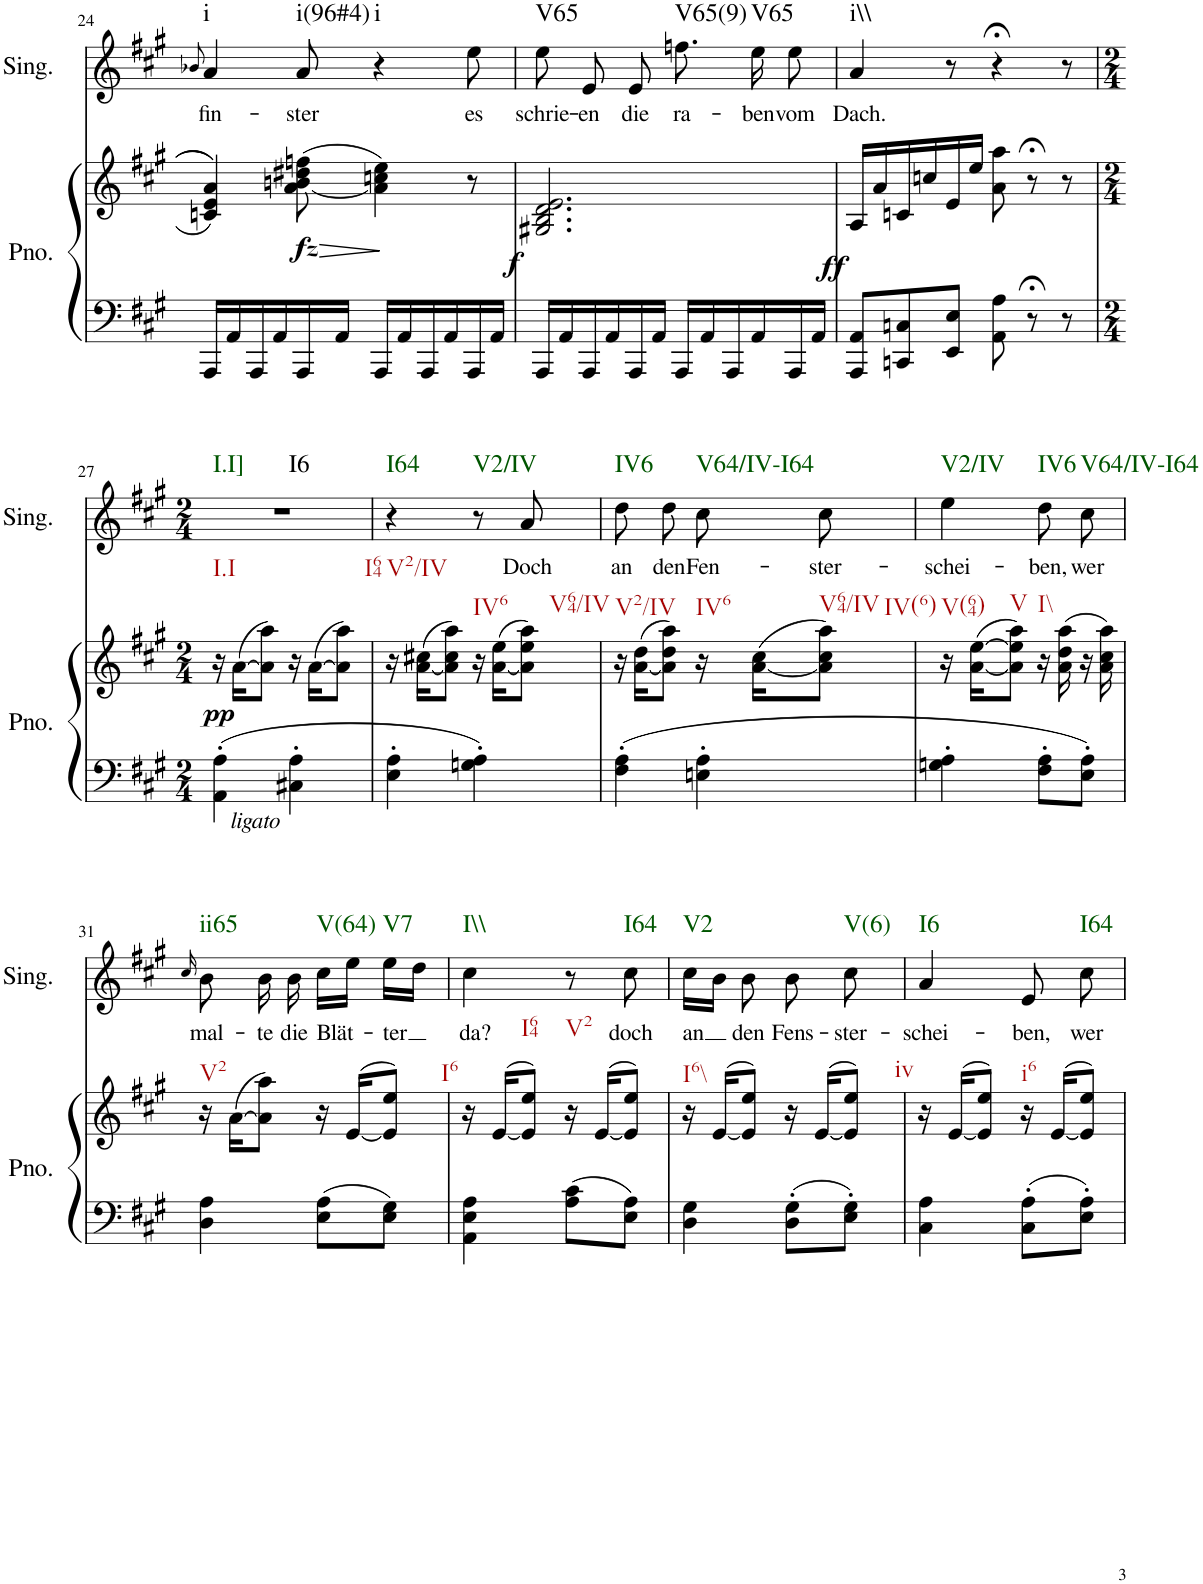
**kern	**kern	**dynam	**kern	**text	**harte
*part2	*part2	*part2	*part1	*part1	*part1
*staff3	*staff2	*staff2/3	*staff1	*staff1	*
*I"Pianoforte	*	*	*I"Singstimme	*	*
*I'Pno.	*	*	*I'Sing.	*	*
!!LO:PB:g=z
*clefF4	*clefG2	*	*clefG2	*	*
*k[f#c#g#]	*k[f#c#g#]	*	*k[f#c#g#]	*	*
*M6/8	*M6/8	*	*M6/8	*	*
=24	=24	=24	=24	=24	=24
.	.	.	8qb-X/	.	.
!	!	!	!	!LO:LY:b	!LO:H:kt=i
16AAA/LL	4cn/ 4e/ 4a/	.	4a/	fin-	N
16AA/	.	.	.	.	.
16AAA/	.	.	.	.	.
16AA/	.	.	.	.	.
!	!	!LO:HP:b	!	!LO:LY:b	!
!	!	!LO:DY:n=1:b	!	!	!LO:H:kt=i(96#4)
16AAA/	(>[8a\ 8bn\ 8dd#X\ 8ffn\	> fz	8a/	-ster	N
16AA/JJ	.	.	.	.	.
!	!	!	!	!	!LO:H:kt=i
16AAA/LL	4a\] 4ccn\ 4ee\)	]	4r	.	N
16AA/	.	.	.	.	.
16AAA/	.	.	.	.	.
16AA/	.	.	.	.	.
!	!	!	!	!LO:LY:b	!
16AAA/	8r	.	8ee\	es	.
16AA/JJ	.	.	.	.	.
=25	=25	=25	=25	=25	=25
!	!	!LO:DY:a=2	!	!LO:LY:b	!LO:H:kt=V65
16AAA/LL	2.G#X/ 2.B/ 2.d/ 2.e/	f	8ee\	schrie-	N
16AA/	.	.	.	.	.
!	!	!	!	!LO:LY:b	!
16AAA/	.	.	8e/	-en	.
16AA/	.	.	.	.	.
!	!	!	!	!LO:LY:b	!
16AAA/	.	.	8e/	die	.
16AA/JJ	.	.	.	.	.
!	!	!	!	!LO:LY:b	!LO:H:kt=V65(9)
16AAA/LL	.	.	8.ffn\	ra-	N
16AA/	.	.	.	.	.
16AAA/	.	.	.	.	.
!	!	!	!	!LO:LY:b	!LO:H:kt=V65
16AA/	.	.	16ee\	-ben	N
!	!	!	!	!LO:LY:b	!
16AAA/	.	.	8ee\	vom	.
16AA/JJ	.	.	.	.	.
=26	=26	=26	=26	=26	=26
!	!	!LO:DY:a=2	!	!LO:LY:b	!LO:H:kt=i\\
8AAA/ 8AA/L	16A/LL	ff	4a/	Dach.	N
.	16a/	.	.	.	.
8CCn/ 8Cn/	16cn/	.	.	.	.
.	16ccn/	.	.	.	.
8EE/ 8E/J	16e/	.	8r	.	.
.	16ee/JJ	.	.	.	.
8AA\ 8A\	8a\ 8aa\	.	4r;<	.	.
8r;<	8r;<	.	.	.	.
8r	8r	.	8r	.	.
!!LO:LB:g=z
=27	=27	=27	=27	=27	=27
*M2/4	*M2/4	*	*M2/4	*	*
!LO:TX:b:i:t=ligato	!	!	!	!	!
!	!	!LO:DY:b	!	!	!LO:H:n=1:kt=I.I]
!	!	!	!	!	!LO:H:n=2:kt=I6
4AA\' 4A\'	16r	pp	2r	.	N N
.	(>[16a\KL	.	.	.	.
.	8a\] 8aa\J)	.	.	.	.
4C#X\' 4A\'	16r	.	.	.	.
.	(>[16a\KL	.	.	.	.
.	8a\] 8aa\J)	.	.	.	.
=28	=28	=28	=28	=28	=28
!	!	!	!	!	!LO:H:kt=I64
4E\' 4A\'	16r	.	4r	.	N
.	(>[16a\ 16cc#X\KL	.	.	.	.
.	8a\] 8cc#\ 8aa\J)	.	.	.	.
!	!	!	!	!	!LO:H:kt=V2/IV
4Gn\' 4A\'	16r	.	8r	.	N
.	(>[16a\ 16ee\KL	.	.	.	.
!	!	!	!	!LO:LY:b	!
.	8a\] 8ee\ 8aa\J)	.	8a/	Doch	.
=29	=29	=29	=29	=29	=29
!	!	!	!	!LO:LY:b	!LO:H:kt=IV6
4F#\' 4A\'	16r	.	8dd\	an	N
.	(>[16a\ 16dd\KL	.	.	.	.
!	!	!	!	!LO:LY:b	!
.	8a\] 8dd\ 8aa\J)	.	8dd\	den	.
!	!	!	!	!LO:LY:b	!LO:H:kt=V64/IV-I64
4En\' 4A\'	16r	.	8cc#\	Fen-	N
.	(>[16a\ 16cc#\KL	.	.	.	.
!	!	!	!	!LO:LY:b	!
.	8a\] 8cc#\ 8aa\J)	.	8cc#\	-ster-	.
=30	=30	=30	=30	=30	=30
!	!	!	!	!LO:LY:b	!LO:H:kt=V2/IV
4Gn\' 4A\'	16r	.	4ee\	-schei-	N
.	(>[16a\ [16ee\KL	.	.	.	.
.	8a\] 8ee\] 8aa\J)	.	.	.	.
!	!	!	!	!LO:LY:b	!LO:H:kt=IV6
8F#\' 8A\'L	16r	.	8dd\	-ben,	N
.	(16a\ 16dd\ 16aa\	.	.	.	.
!	!	!	!	!LO:LY:b	!LO:H:kt=V64/IV-I64
8E\' 8A\'J	16r	.	8cc#\	wer	N
.	16a\ 16cc#\ 16aa\)	.	.	.	.
!!LO:LB:g=z
=31	=31	=31	=31	=31	=31
.	.	.	16qcc#/	.	.
!	!	!	!	!LO:LY:b	!LO:H:kt=ii65
4D\ 4A\	16r	.	8b\	mal-	N
.	(>[16a\KL	.	.	.	.
!	!	!	!	!LO:LY:b	!
.	8a\] 8aa\J)	.	16b\	-te	.
!	!	!	!	!LO:LY:b	!
.	.	.	16b\	die	.
!	!	!	!	!LO:LY:b	!LO:H:kt=V(64)
8E\ 8A\L	16r	.	16cc#\LL	Blät-	N
.	(>[16e/KL	.	16ee\JJ	.	.
!	!	!	!	!LO:LY:b	!LO:H:kt=V7
8E\ 8G#\J	8e/] 8ee/J)	.	16ee\LL	-ter	N
.	.	.	16dd\JJ	.	.
=32	=32	=32	=32	=32	=32
!	!	!	!	!LO:LY:b	!LO:H:kt=I\\
4AA\ 4E\ 4A\	16r	.	4cc#\	da?	N
.	(>[16e/KL	.	.	.	.
.	8e/] 8ee/J)	.	.	.	.
8A\ 8c#\L	16r	.	8r	.	.
.	(>[16e/KL	.	.	.	.
!	!	!	!	!LO:LY:b	!LO:H:kt=I64
8E\ 8A\J	8e/] 8ee/J)	.	8cc#\	doch	N
=33	=33	=33	=33	=33	=33
!	!	!	!	!LO:LY:b	!LO:H:kt=V2
4D\ 4G#\	16r	.	16cc#\LL	an	N
.	(>[16e/KL	.	16b\JJ	.	.
!	!	!	!	!LO:LY:b	!
.	8e/] 8ee/J)	.	8b\	den	.
!	!	!	!	!LO:LY:b	!
8D\' 8G#\'L	16r	.	8b\	Fens-	.
.	(>[16e/KL	.	.	.	.
!	!	!	!	!LO:LY:b	!LO:H:kt=V(6)
8E\' 8G#\'J	8e/] 8ee/J)	.	8cc#\	-ster-	N
=34	=34	=34	=34	=34	=34
!	!	!	!	!LO:LY:b	!LO:H:kt=I6
4C#\ 4A\	16r	.	4a/	-schei-	N
.	(>[16e/KL	.	.	.	.
.	8e/] 8ee/J)	.	.	.	.
!	!	!	!	!LO:LY:b	!
8C#\' 8A\'L	16r	.	8e/	-ben,	.
.	(>[16e/KL	.	.	.	.
!	!	!	!	!LO:LY:b	!LO:H:kt=I64
8E\' 8A\'J	8e/] 8ee/J)	.	8cc#\	wer	N
=	=	=	=	=	=
*-	*-	*-	*-	*-	*-
